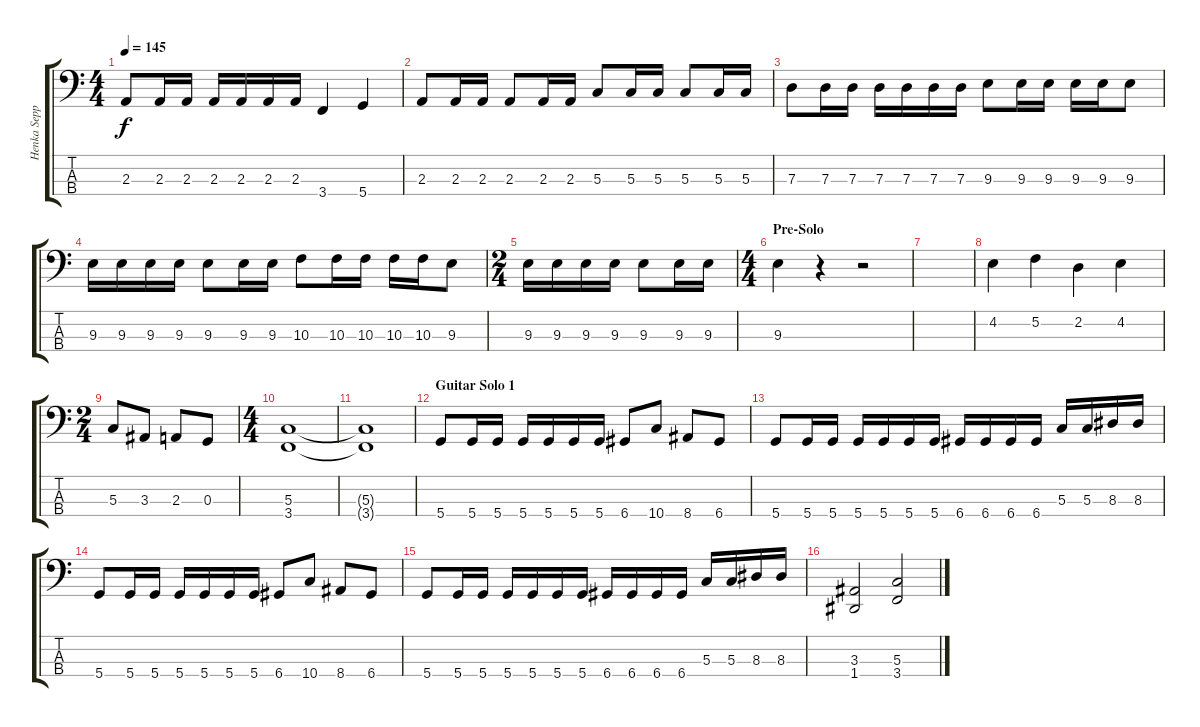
\track ("Henka Seppäla" "Henka Sepp") {instrument electricbasspick}
\staff {score tabs}
\tuning (F2 C2 G1 D1) {hide}
\ts (4 4)
\tempo 145
\clef f4
\ks c
2.3.8{dy f} 2.3.16 2.3.16 2.3.16 2.3.16 2.3.16 2.3.16 3.4.4 5.4.4 |
2.3.8 2.3.16 2.3.16 2.3.8 2.3.16 2.3.16 5.3.8 5.3.16 5.3.16 5.3.8 5.3.16 5.3.16 |
7.3.8 7.3.16 7.3.16 7.3.16 7.3.16 7.3.16 7.3.16 9.3.8 9.3.16 9.3.16 9.3.16 9.3.16 9.3.8 |
9.3.16 9.3.16 9.3.16 9.3.16 9.3.8 9.3.16 9.3.16 10.3.8 10.3.16 10.3.16 10.3.16 10.3.16 9.3.8 |
\ts (2 4)
9.3.16 9.3.16 9.3.16 9.3.16 9.3.8 9.3.16 9.3.16 |
\ts (4 4)
\section ("" "Pre-Solo")
9.3.4 r.4 r.2 |
|
4.2.4 5.2.4 2.2.4 4.2.4 |
\ts (2 4)
5.3.8 3.3.8 2.3.8 0.3.8 |
\ts (4 4)
(5.3 3.4).1 |
(5.3{t} 3.4{t}).1 |
\section ("" "Guitar Solo 1")
5.4.8 5.4.16 5.4.16 5.4.16 5.4.16 5.4.16 5.4.16 6.4.8 10.4.8 8.4.8 6.4.8 |
5.4.8 5.4.16 5.4.16 5.4.16 5.4.16 5.4.16 5.4.16 6.4.16 6.4.16 6.4.16 6.4.16 5.3.16 5.3.16 8.3.16 8.3.16 |
5.4.8 5.4.16 5.4.16 5.4.16 5.4.16 5.4.16 5.4.16 6.4.8 10.4.8 8.4.8 6.4.8 |
5.4.8 5.4.16 5.4.16 5.4.16 5.4.16 5.4.16 5.4.16 6.4.16 6.4.16 6.4.16 6.4.16 5.3.16 5.3.16 8.3.16 8.3.16 |
(3.3 1.4).2 (5.3 3.4).2
